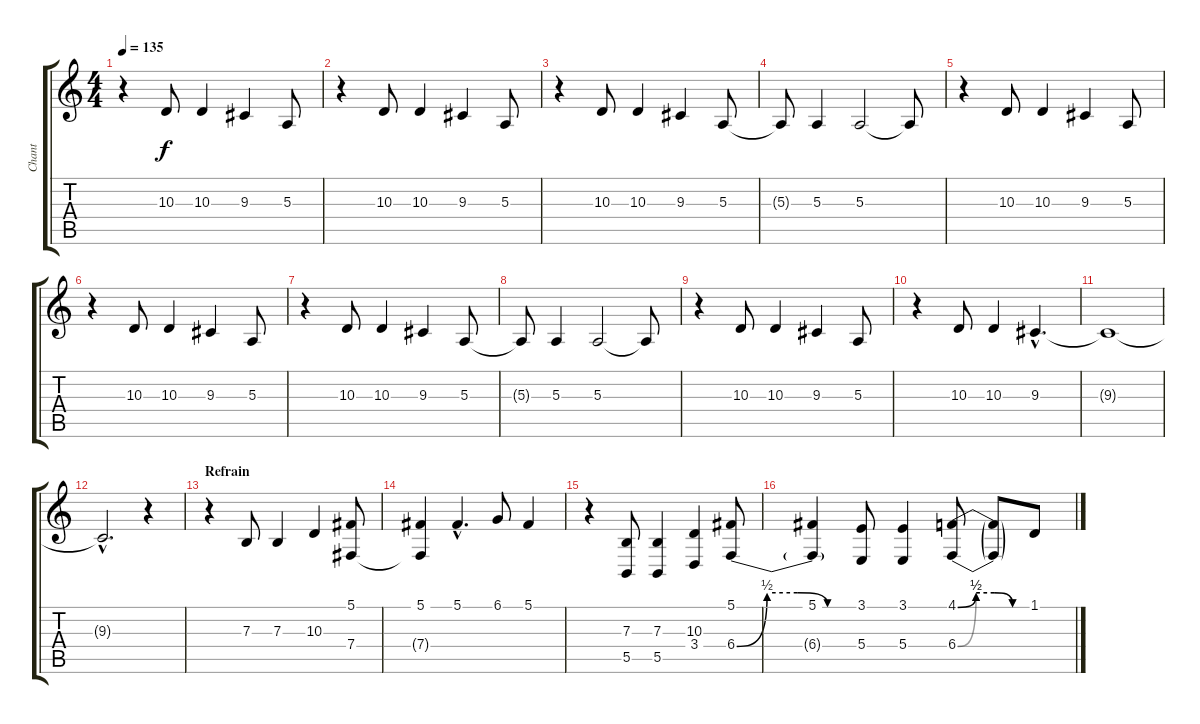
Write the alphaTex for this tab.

\track ("Chant" "Chant") {instrument lead6voice}
\staff {score tabs}
\tuning (Db4 Ab3 E3 B2 Gb2 B1) {hide}
\ts (4 4)
\tempo 135
\clef g2
\ks c
r.4{dy f} 10.3.8 10.3.4 9.3.4 5.3.8 |
r.4 10.3.8 10.3.4 9.3.4 5.3.8 |
r.4 10.3.8 10.3.4 9.3.4 5.3.8 |
5.3{t}.8 5.3.4 5.3.2 5.3{t}.8 |
r.4 10.3.8 10.3.4 9.3.4 5.3.8 |
r.4 10.3.8 10.3.4 9.3.4 5.3.8 |
r.4 10.3.8 10.3.4 9.3.4 5.3.8 |
5.3{t}.8 5.3.4 5.3.2 5.3{t}.8 |
r.4 10.3.8 10.3.4 9.3.4 5.3.8 |
r.4 10.3.8 10.3.4 9.3{hac}.4{d} |
9.3{t}.1 |
9.3{hac t}.2{d} r.4 |
\section ("" "Refrain")
r.4 7.3.8 7.3.4 10.3.4 (5.1 7.4).8 |
(5.1 7.4{t}).4 5.1{hac}.4{d} 6.1.8 5.1.4 |
r.4 (7.3 5.5).8 (7.3 5.5).4 (10.3 3.4).4 (5.1 6.4{be (custom 0 0 15 2 30 2 45 0 60 0)}).8 |
(5.1 6.4{t}).4 (3.1 5.4).8 (3.1 5.4).4 (4.1{be (custom 0 0 15 2 30 2 45 0 60 0)} 6.4{be (custom 0 0 15 2 30 2 45 0 60 0)}).8 (4.1{t} 6.4{t}).8 1.1.8
